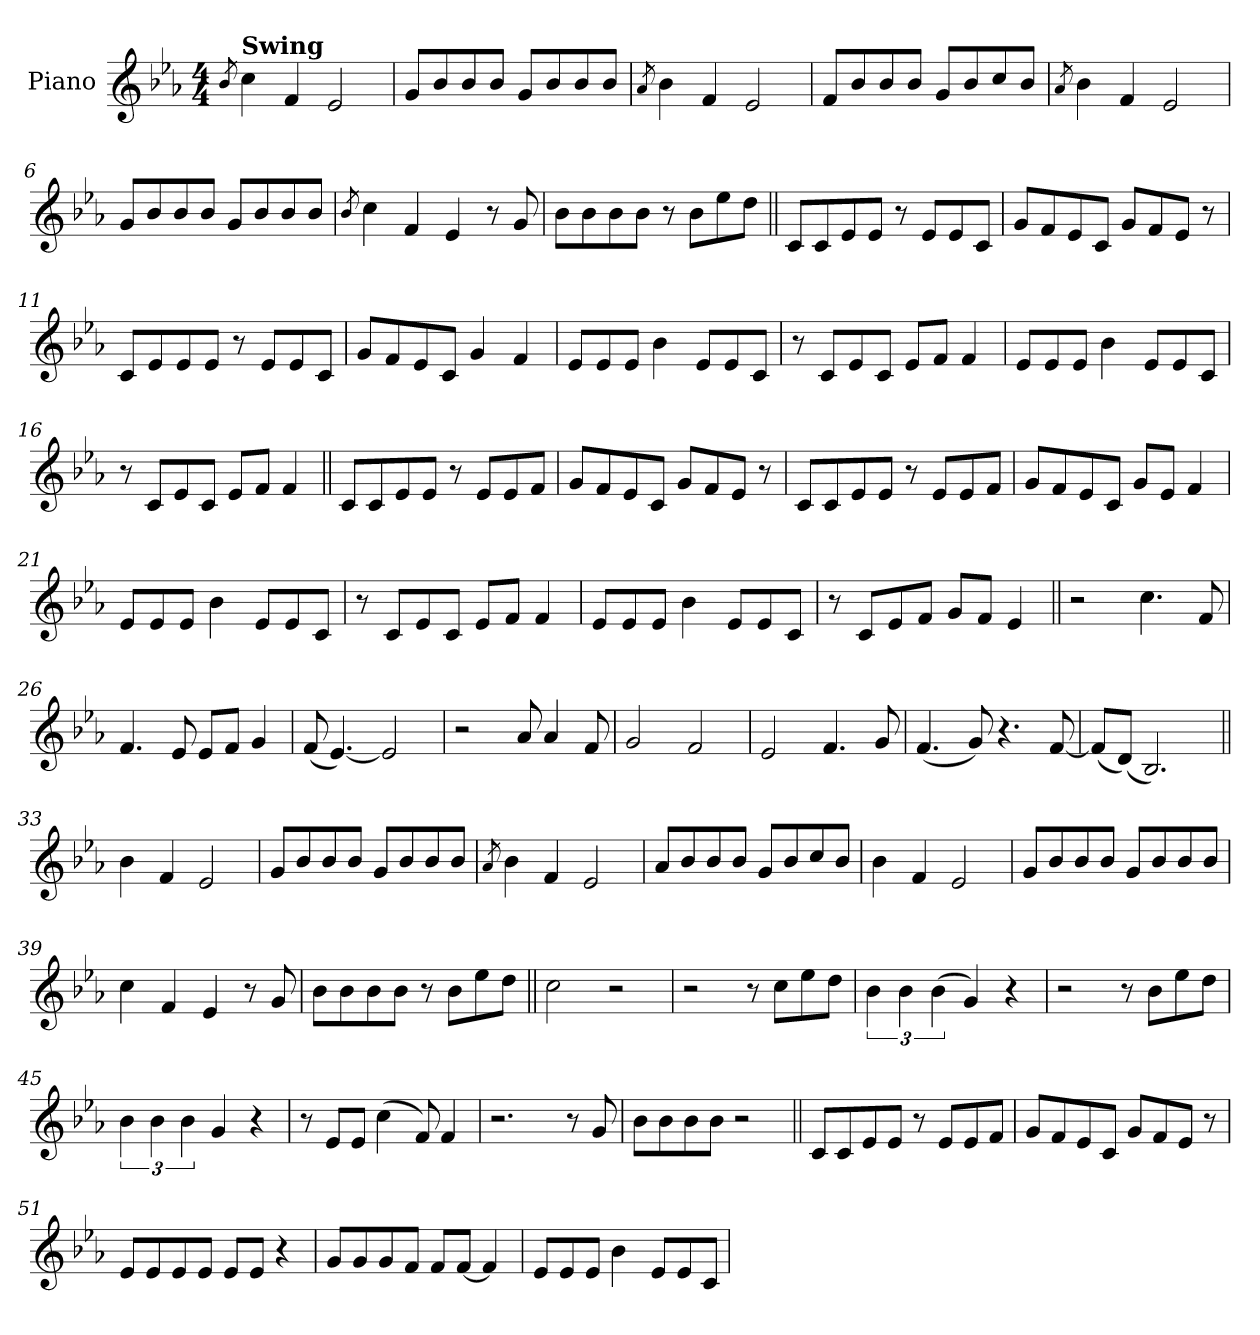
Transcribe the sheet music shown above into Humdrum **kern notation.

**kern
*part1
*staff1
*I"Piano
*I'Pno.
*clefG2
*k[b-e-a-]
*M4/4
*MM160
=1
8qb-
!LO:TX:a:B:t=Swing
4cc!
4f!
2e-!
=2
8g!L
8b-!
8b-!
8b-!J
8g!L
8b-!
8b-!
8b-!J
=3
8qa-
4b-!
4f!
2e-!
=4
8f!L
8b-!
8b-!
8b-!J
8g!L
8b-!
8cc!
8b-!J
=5
8qa-
4b-!
4f!
2e-!
=6
8g!L
8b-!
8b-!
8b-!J
8g!L
8b-!
8b-!
8b-!J
=7
8qb-
4cc!
4f!
4e-!
8r
8g!
=8
8b-!L
8b-!
8b-!
8b-!J
8r
8b-!L
8ee-!
8dd!J
=9||
8cL
8c
8e-
8e-J
8r
8e-L
8e-
8cJ
=10
8gL
8f
8e-
8cJ
8gL
8f
8e-J
8r
=11
8cL
8e-
8e-
8e-J
8r
8e-L
8e-
8cJ
=12
8gL
8f
8e-
8cJ
4g
4f
=13
8e-L
8e-
8e-J
4b-
8e-L
8e-
8cJ
=14
8r
8cL
8e-
8cJ
8e-L
8fJ
4f
=15
8e-L
8e-
8e-J
4b-
8e-L
8e-
8cJ
=16
8r
8cL
8e-
8cJ
8e-L
8fJ
4f
=17||
8cL
8c
8e-
8e-J
8r
8e-L
8e-
8fJ
=18
8gL
8f
8e-
8cJ
8gL
8f
8e-J
8r
=19
8cL
8c
8e-
8e-J
8r
8e-L
8e-
8fJ
=20
8gL
8f
8e-
8cJ
8gL
8e-J
4f
=21
8e-L
8e-
8e-J
4b-
8e-L
8e-
8cJ
=22
8r
8cL
8e-
8cJ
8e-L
8fJ
4f
=23
8e-L
8e-
8e-J
4b-
8e-L
8e-
8cJ
=24
8r
8cL
8e-
8fJ
8gL
8fJ
4e-
=25||
2r
4.cc
8f
=26
4.f
8e-
8e-L
8fJ
4g
=27
(8f
[4.e-)
2e-]
=28
2r
8a-
4a-
8f
=29
2g
2f
=30
2e-
4.f
8g
=31
(4.f
8g)
4.r
[8f
=32
(8fL]
(8dJ)
2.B-)
=33||
4b-
4f
2e-
=34
8gL
8b-
8b-
8b-J
8gL
8b-
8b-
8b-J
=35
8qa-
4b-
4f
2e-
=36
8a-L
8b-
8b-
8b-J
8gL
8b-
8cc
8b-J
=37
4b-
4f
2e-
=38
8gL
8b-
8b-
8b-J
8gL
8b-
8b-
8b-J
=39
4cc
4f
4e-
8r
8g
=40
8b-L
8b-
8b-
8b-J
8r
8b-L
8ee-
8ddJ
=41||
2cc
2r
=42
2r
8r
8ccL
8ee-
8ddJ
=43
6b-
6b-
(6b-
4g)
4r
=44
2r
8r
8b-L
8ee-
8ddJ
=45
6b-
6b-
6b-
4g
4r
=46
8r
8e-L
8e-J
(4cc
8f)
4f
=47
2.r
8r
8g
=48
8b-L
8b-
8b-
8b-J
2r
=49||
8cL
8c
8e-
8e-J
8r
8e-L
8e-
8fJ
=50
8gL
8f
8e-
8cJ
8gL
8f
8e-J
8r
=51
8e-L
8e-
8e-
8e-J
8e-L
8e-J
4r
=52
8gL
8g
8g
8fJ
8fL
[8fJ
4f]
=53
8e-L
8e-
8e-J
4b-
8e-L
8e-
8cJ
=
*-
